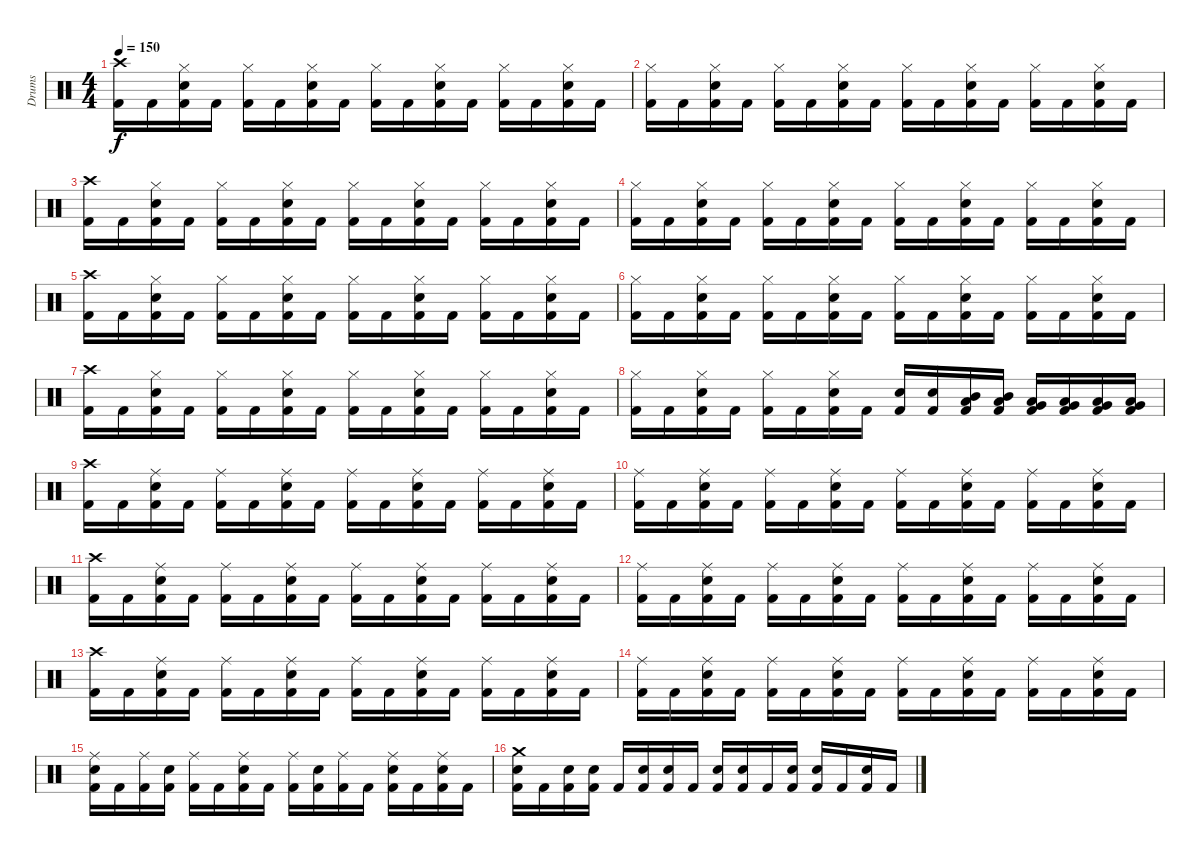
\track ("Drums" "Drums") {instrument percussion}
\staff {score}
\articulation defaults
\ts (4 4)
\tempo 150
\clef neutral
\ks c
("Kick (hit) 2" "Crash high (hit)").16{dy f} "Kick (hit) 2".16 ("Kick (hit) 2" "Hi-Hat (closed)" "Snare (hit) 2").16 "Kick (hit) 2".16 ("Kick (hit) 2" "Hi-Hat (closed)").16 "Kick (hit) 2".16 ("Kick (hit) 2" "Hi-Hat (closed)" "Snare (hit) 2").16 "Kick (hit) 2".16 ("Kick (hit) 2" "Hi-Hat (closed)").16 "Kick (hit) 2".16 ("Kick (hit) 2" "Hi-Hat (closed)" "Snare (hit) 2").16 "Kick (hit) 2".16 ("Kick (hit) 2" "Hi-Hat (closed)").16 "Kick (hit) 2".16 ("Kick (hit) 2" "Hi-Hat (closed)" "Snare (hit) 2").16 "Kick (hit) 2".16 |
("Kick (hit) 2" "Hi-Hat (closed)").16 "Kick (hit) 2".16 ("Kick (hit) 2" "Hi-Hat (closed)" "Snare (hit) 2").16 "Kick (hit) 2".16 ("Kick (hit) 2" "Hi-Hat (closed)").16 "Kick (hit) 2".16 ("Kick (hit) 2" "Hi-Hat (closed)" "Snare (hit) 2").16 "Kick (hit) 2".16 ("Kick (hit) 2" "Hi-Hat (closed)").16 "Kick (hit) 2".16 ("Kick (hit) 2" "Hi-Hat (closed)" "Snare (hit) 2").16 "Kick (hit) 2".16 ("Kick (hit) 2" "Hi-Hat (closed)").16 "Kick (hit) 2".16 ("Kick (hit) 2" "Hi-Hat (closed)" "Snare (hit) 2").16 "Kick (hit) 2".16 |
("Kick (hit) 2" "Crash high (hit)").16 "Kick (hit) 2".16 ("Kick (hit) 2" "Hi-Hat (closed)" "Snare (hit) 2").16 "Kick (hit) 2".16 ("Kick (hit) 2" "Hi-Hat (closed)").16 "Kick (hit) 2".16 ("Kick (hit) 2" "Hi-Hat (closed)" "Snare (hit) 2").16 "Kick (hit) 2".16 ("Kick (hit) 2" "Hi-Hat (closed)").16 "Kick (hit) 2".16 ("Kick (hit) 2" "Hi-Hat (closed)" "Snare (hit) 2").16 "Kick (hit) 2".16 ("Kick (hit) 2" "Hi-Hat (closed)").16 "Kick (hit) 2".16 ("Kick (hit) 2" "Hi-Hat (closed)" "Snare (hit) 2").16 "Kick (hit) 2".16 |
("Kick (hit) 2" "Hi-Hat (closed)").16 "Kick (hit) 2".16 ("Kick (hit) 2" "Hi-Hat (closed)" "Snare (hit) 2").16 "Kick (hit) 2".16 ("Kick (hit) 2" "Hi-Hat (closed)").16 "Kick (hit) 2".16 ("Kick (hit) 2" "Hi-Hat (closed)" "Snare (hit) 2").16 "Kick (hit) 2".16 ("Kick (hit) 2" "Hi-Hat (closed)").16 "Kick (hit) 2".16 ("Kick (hit) 2" "Hi-Hat (closed)" "Snare (hit) 2").16 "Kick (hit) 2".16 ("Kick (hit) 2" "Hi-Hat (closed)").16 "Kick (hit) 2".16 ("Kick (hit) 2" "Hi-Hat (closed)" "Snare (hit) 2").16 "Kick (hit) 2".16 |
("Kick (hit) 2" "Crash high (hit)").16 "Kick (hit) 2".16 ("Kick (hit) 2" "Hi-Hat (closed)" "Snare (hit) 2").16 "Kick (hit) 2".16 ("Kick (hit) 2" "Hi-Hat (closed)").16 "Kick (hit) 2".16 ("Kick (hit) 2" "Hi-Hat (closed)" "Snare (hit) 2").16 "Kick (hit) 2".16 ("Kick (hit) 2" "Hi-Hat (closed)").16 "Kick (hit) 2".16 ("Kick (hit) 2" "Hi-Hat (closed)" "Snare (hit) 2").16 "Kick (hit) 2".16 ("Kick (hit) 2" "Hi-Hat (closed)").16 "Kick (hit) 2".16 ("Kick (hit) 2" "Hi-Hat (closed)" "Snare (hit) 2").16 "Kick (hit) 2".16 |
("Kick (hit) 2" "Hi-Hat (closed)").16 "Kick (hit) 2".16 ("Kick (hit) 2" "Hi-Hat (closed)" "Snare (hit) 2").16 "Kick (hit) 2".16 ("Kick (hit) 2" "Hi-Hat (closed)").16 "Kick (hit) 2".16 ("Kick (hit) 2" "Hi-Hat (closed)" "Snare (hit) 2").16 "Kick (hit) 2".16 ("Kick (hit) 2" "Hi-Hat (closed)").16 "Kick (hit) 2".16 ("Kick (hit) 2" "Hi-Hat (closed)" "Snare (hit) 2").16 "Kick (hit) 2".16 ("Kick (hit) 2" "Hi-Hat (closed)").16 "Kick (hit) 2".16 ("Kick (hit) 2" "Hi-Hat (closed)" "Snare (hit) 2").16 "Kick (hit) 2".16 |
("Kick (hit) 2" "Crash high (hit)").16 "Kick (hit) 2".16 ("Kick (hit) 2" "Hi-Hat (closed)" "Snare (hit) 2").16 "Kick (hit) 2".16 ("Kick (hit) 2" "Hi-Hat (closed)").16 "Kick (hit) 2".16 ("Kick (hit) 2" "Hi-Hat (closed)" "Snare (hit) 2").16 "Kick (hit) 2".16 ("Kick (hit) 2" "Hi-Hat (closed)").16 "Kick (hit) 2".16 ("Kick (hit) 2" "Hi-Hat (closed)" "Snare (hit) 2").16 "Kick (hit) 2".16 ("Kick (hit) 2" "Hi-Hat (closed)").16 "Kick (hit) 2".16 ("Kick (hit) 2" "Hi-Hat (closed)" "Snare (hit) 2").16 "Kick (hit) 2".16 |
("Kick (hit) 2" "Hi-Hat (closed)").16 "Kick (hit) 2".16 ("Kick (hit) 2" "Hi-Hat (closed)" "Snare (hit) 2").16 "Kick (hit) 2".16 ("Kick (hit) 2" "Hi-Hat (closed)").16 "Kick (hit) 2".16 ("Kick (hit) 2" "Hi-Hat (closed)" "Snare (hit) 2").16 "Kick (hit) 2".16 ("Kick (hit) 2" "Snare (hit) 2").16 ("Kick (hit) 2" "Snare (hit) 2").16 ("Kick (hit) 2" "Mid Tom (hit)" "Low Tom (hit)").16 ("Kick (hit) 2" "Mid Tom (hit)" "Low Tom (hit)").16 ("Kick (hit) 2" "Very Low Tom (hit)" "Low Tom (hit)").16 ("Kick (hit) 2" "Very Low Tom (hit)" "Low Tom (hit)").16 ("Kick (hit) 2" "Very Low Tom (hit)" "Low Floor Tom (hit)").16 ("Kick (hit) 2" "Very Low Tom (hit)" "Low Floor Tom (hit)").16 |
("Kick (hit) 2" "Crash high (hit)").16 "Kick (hit) 2".16 ("Kick (hit) 2" "Snare (hit) 2" "Ride (middle)").16 "Kick (hit) 2".16 ("Kick (hit) 2" "Ride (middle)").16 "Kick (hit) 2".16 ("Kick (hit) 2" "Snare (hit) 2" "Ride (middle)").16 "Kick (hit) 2".16 ("Kick (hit) 2" "Ride (middle)").16 "Kick (hit) 2".16 ("Kick (hit) 2" "Snare (hit) 2" "Ride (middle)").16 "Kick (hit) 2".16 ("Kick (hit) 2" "Ride (middle)").16 "Kick (hit) 2".16 ("Kick (hit) 2" "Snare (hit) 2" "Ride (middle)").16 "Kick (hit) 2".16 |
("Kick (hit) 2" "Ride (middle)").16 "Kick (hit) 2".16 ("Kick (hit) 2" "Snare (hit) 2" "Ride (middle)").16 "Kick (hit) 2".16 ("Kick (hit) 2" "Ride (middle)").16 "Kick (hit) 2".16 ("Kick (hit) 2" "Snare (hit) 2" "Ride (middle)").16 "Kick (hit) 2".16 ("Kick (hit) 2" "Ride (middle)").16 "Kick (hit) 2".16 ("Kick (hit) 2" "Snare (hit) 2" "Ride (middle)").16 "Kick (hit) 2".16 ("Kick (hit) 2" "Ride (middle)").16 "Kick (hit) 2".16 ("Kick (hit) 2" "Snare (hit) 2" "Ride (middle)").16 "Kick (hit) 2".16 |
("Kick (hit) 2" "Crash high (hit)").16 "Kick (hit) 2".16 ("Kick (hit) 2" "Snare (hit) 2" "Ride (middle)").16 "Kick (hit) 2".16 ("Kick (hit) 2" "Ride (middle)").16 "Kick (hit) 2".16 ("Kick (hit) 2" "Snare (hit) 2" "Ride (middle)").16 "Kick (hit) 2".16 ("Kick (hit) 2" "Ride (middle)").16 "Kick (hit) 2".16 ("Kick (hit) 2" "Snare (hit) 2" "Ride (middle)").16 "Kick (hit) 2".16 ("Kick (hit) 2" "Ride (middle)").16 "Kick (hit) 2".16 ("Kick (hit) 2" "Snare (hit) 2" "Ride (middle)").16 "Kick (hit) 2".16 |
("Kick (hit) 2" "Ride (middle)").16 "Kick (hit) 2".16 ("Kick (hit) 2" "Snare (hit) 2" "Ride (middle)").16 "Kick (hit) 2".16 ("Kick (hit) 2" "Ride (middle)").16 "Kick (hit) 2".16 ("Kick (hit) 2" "Snare (hit) 2" "Ride (middle)").16 "Kick (hit) 2".16 ("Kick (hit) 2" "Ride (middle)").16 "Kick (hit) 2".16 ("Kick (hit) 2" "Snare (hit) 2" "Ride (middle)").16 "Kick (hit) 2".16 ("Kick (hit) 2" "Ride (middle)").16 "Kick (hit) 2".16 ("Kick (hit) 2" "Snare (hit) 2" "Ride (middle)").16 "Kick (hit) 2".16 |
("Kick (hit) 2" "Crash high (hit)").16 "Kick (hit) 2".16 ("Kick (hit) 2" "Snare (hit) 2" "Ride (middle)").16 "Kick (hit) 2".16 ("Kick (hit) 2" "Ride (middle)").16 "Kick (hit) 2".16 ("Kick (hit) 2" "Snare (hit) 2" "Ride (middle)").16 "Kick (hit) 2".16 ("Kick (hit) 2" "Ride (middle)").16 "Kick (hit) 2".16 ("Kick (hit) 2" "Snare (hit) 2" "Ride (middle)").16 "Kick (hit) 2".16 ("Kick (hit) 2" "Ride (middle)").16 "Kick (hit) 2".16 ("Kick (hit) 2" "Snare (hit) 2" "Ride (middle)").16 "Kick (hit) 2".16 |
("Kick (hit) 2" "Ride (middle)").16 "Kick (hit) 2".16 ("Kick (hit) 2" "Snare (hit) 2" "Ride (middle)").16 "Kick (hit) 2".16 ("Kick (hit) 2" "Ride (middle)").16 "Kick (hit) 2".16 ("Kick (hit) 2" "Snare (hit) 2" "Ride (middle)").16 "Kick (hit) 2".16 ("Kick (hit) 2" "Ride (middle)").16 "Kick (hit) 2".16 ("Kick (hit) 2" "Snare (hit) 2" "Ride (middle)").16 "Kick (hit) 2".16 ("Kick (hit) 2" "Ride (middle)").16 "Kick (hit) 2".16 ("Kick (hit) 2" "Snare (hit) 2" "Ride (middle)").16 "Kick (hit) 2".16 |
("Kick (hit) 2" "Ride (middle)" "Snare (hit) 2").16 "Kick (hit) 2".16 ("Kick (hit) 2" "Ride (middle)").16 ("Kick (hit) 2" "Snare (hit) 2").16 ("Kick (hit) 2" "Ride (middle)").16 "Kick (hit) 2".16 ("Kick (hit) 2" "Snare (hit) 2" "Ride (middle)").16 "Kick (hit) 2".16 ("Kick (hit) 2" "Ride (middle)").16 ("Kick (hit) 2" "Snare (hit) 2").16 ("Kick (hit) 2" "Ride (middle)").16 "Kick (hit) 2".16 ("Kick (hit) 2" "Snare (hit) 2" "Ride (middle)").16 "Kick (hit) 2".16 ("Kick (hit) 2" "Snare (hit) 2" "Ride (middle)").16 "Kick (hit) 2".16 |
("Crash medium (hit)" "Kick (hit) 2" "Snare (hit) 2").16 "Kick (hit) 2".16 ("Kick (hit) 2" "Snare (hit) 2").16 ("Kick (hit) 2" "Snare (hit) 2").16 "Kick (hit) 2".16 ("Snare (hit) 2" "Kick (hit) 2").16 ("Snare (hit) 2" "Kick (hit) 2").16 "Kick (hit) 2".16 ("Snare (hit) 2" "Kick (hit) 2").16 ("Snare (hit) 2" "Kick (hit) 2").16 "Kick (hit) 2".16 ("Snare (hit) 2" "Kick (hit) 2").16 ("Snare (hit) 2" "Kick (hit) 2").16 "Kick (hit) 2".16 ("Snare (hit) 2" "Kick (hit) 2").16 "Kick (hit) 2".16
